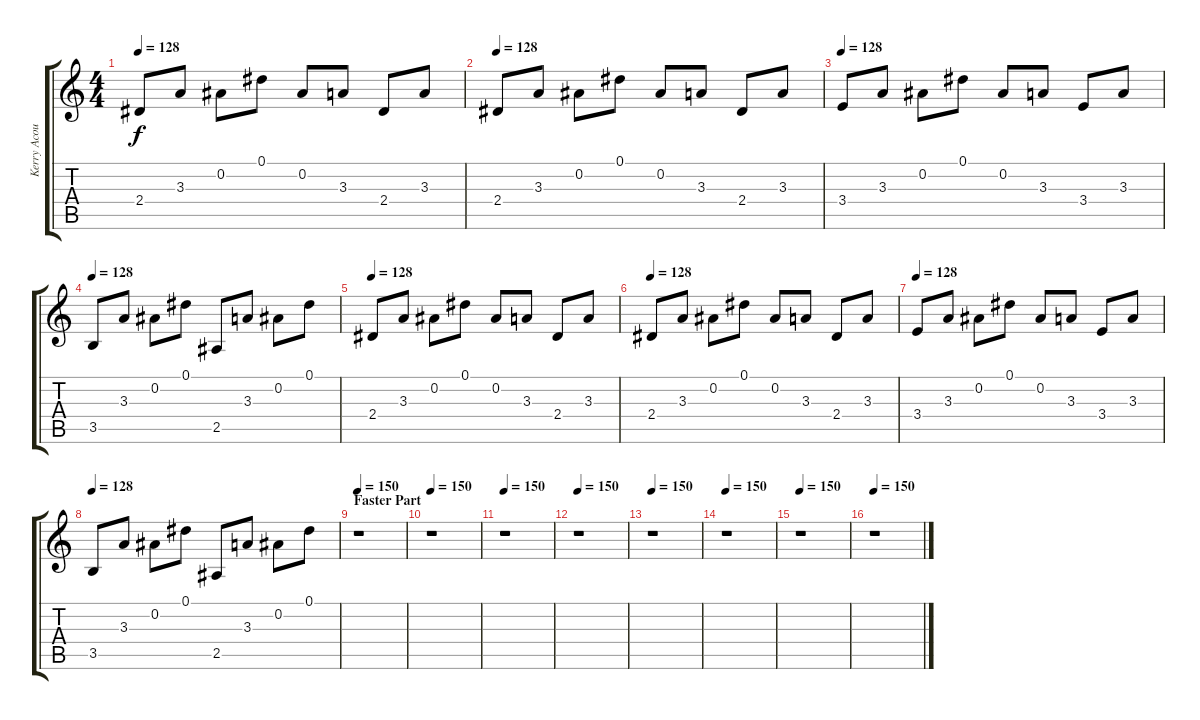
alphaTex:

\track ("Kerry Acoustic" "Kerry Acou") {instrument electricguitarclean}
\staff {score tabs}
\tuning (Eb4 Bb3 Gb3 Db3 Ab2 Eb2) {hide}
\ts (4 4)
\tempo 128
\clef g2
\ks c
2.4.8{dy f instrument electricguitarclean} 3.3.8 0.2.8 0.1.8 0.2.8 3.3.8 2.4.8 3.3.8 |
\tempo 128
2.4.8{instrument electricguitarclean} 3.3.8 0.2.8 0.1.8 0.2.8 3.3.8 2.4.8 3.3.8 |
\tempo 128
3.4.8{instrument electricguitarclean} 3.3.8 0.2.8 0.1.8 0.2.8 3.3.8 3.4.8 3.3.8 |
\tempo 128
3.5.8 3.3.8 0.2.8 0.1.8 2.5.8 3.3.8 0.2.8 0.1.8 |
\tempo 128
2.4.8{instrument electricguitarclean} 3.3.8 0.2.8 0.1.8 0.2.8 3.3.8 2.4.8 3.3.8 |
\tempo 128
2.4.8{instrument electricguitarclean} 3.3.8 0.2.8 0.1.8 0.2.8 3.3.8 2.4.8 3.3.8 |
\tempo 128
3.4.8{instrument electricguitarclean} 3.3.8 0.2.8 0.1.8 0.2.8 3.3.8 3.4.8 3.3.8 |
\tempo 128
3.5.8 3.3.8 0.2.8 0.1.8 2.5.8 3.3.8 0.2.8 0.1.8 |
\section ("" "Faster Part")
\tempo 150
r.1 |
\tempo 150
r.1 |
\tempo 150
r.1 |
\tempo 150
r.1 |
\tempo 150
r.1 |
\tempo 150
r.1 |
\tempo 150
r.1 |
\tempo 150
r.1
